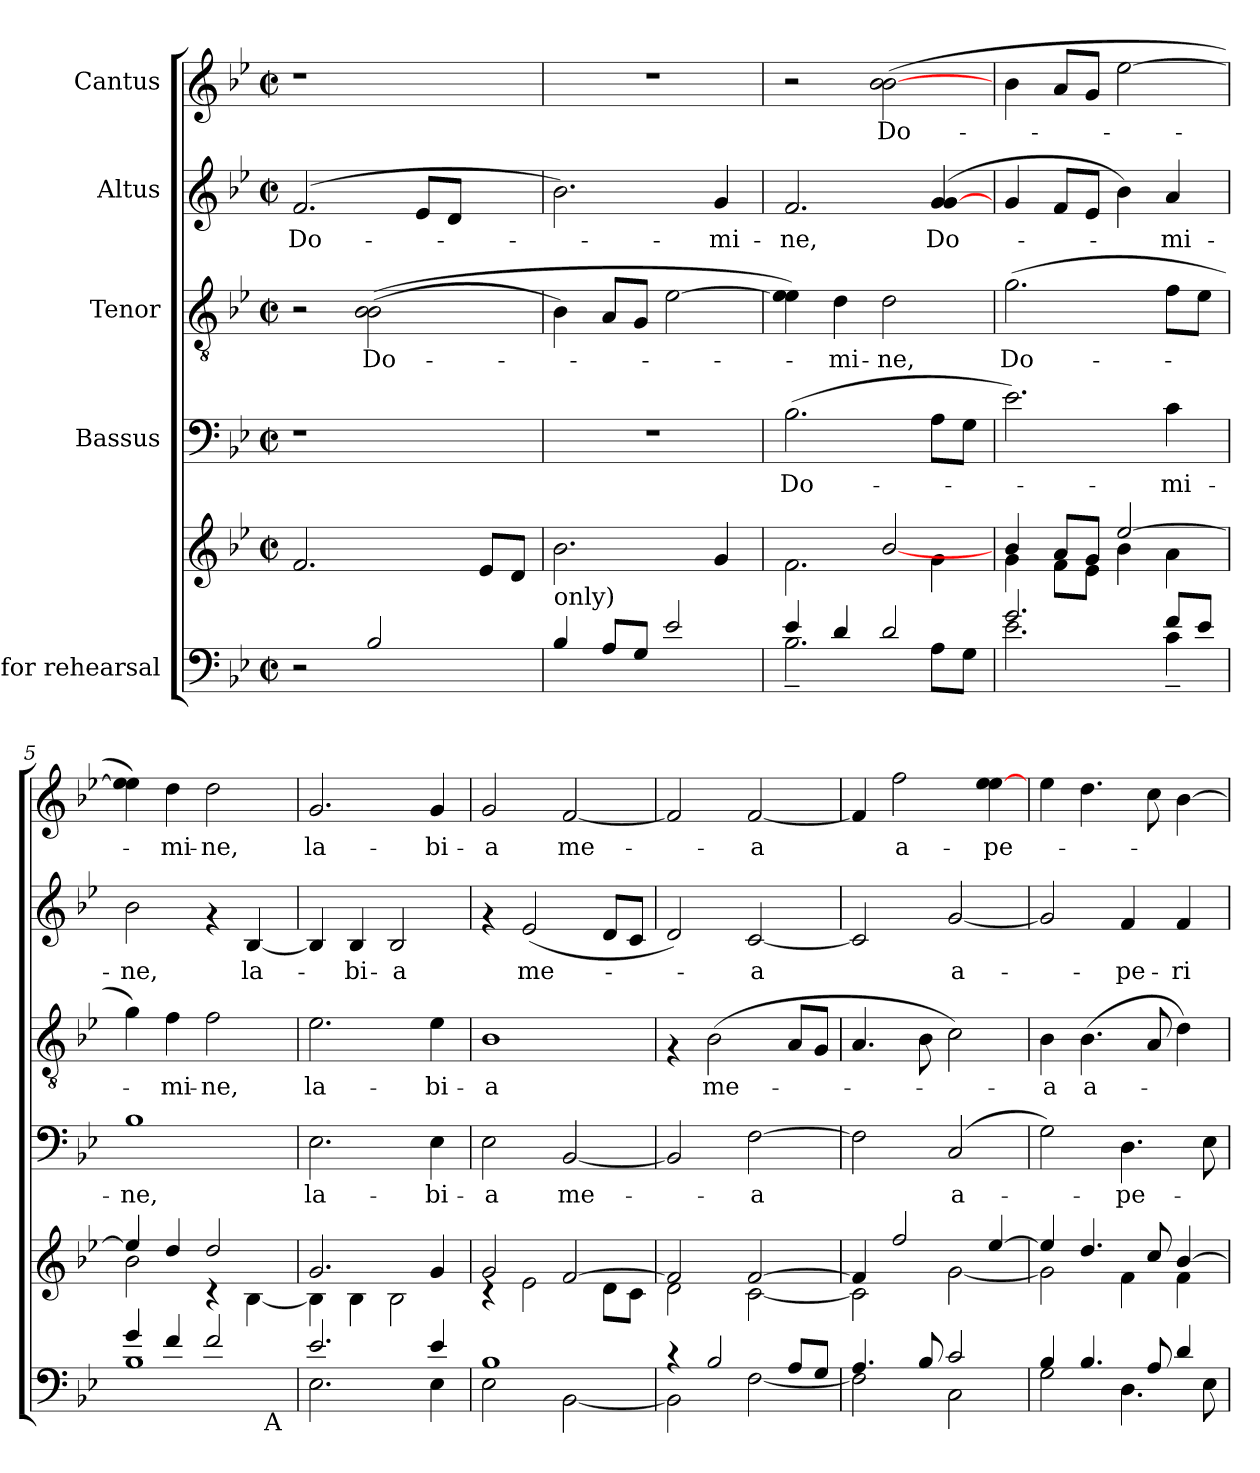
**kern	**kern	**kern	**text	**kern	**text	**kern	**text	**kern	**text
*part5	*part5	*part4	*part4	*part3	*part3	*part2	*part2	*part1	*part1
*staff6	*staff5	*staff4	*staff4	*staff3	*staff3	*staff2	*staff2	*staff1	*staff1
*I"(for rehearsal	*	*I"Bassus	*	*I"Tenor	*	*I"Altus	*	*I"Cantus	*
!!LO:PB:g=z
*clefF4	*clefG2	*clefF4	*	*clefGv2	*	*clefG2	*	*clefG2	*
*k[b-e-]	*k[b-e-]	*k[b-e-]	*	*k[b-e-]	*	*k[b-e-]	*	*k[b-e-]	*
*B-:	*B-:	*B-:	*	*B-:	*	*B-:	*	*B-:	*
*M2/2	*M2/2	*M2/2	*	*M2/2	*	*M2/2	*	*M2/2	*
*met(c|)	*met(c|)	*met(c|)	*	*met(c|)	*	*met(c|)	*	*met(c|)	*
=1	=1	=1	=1	=1	=1	=1	=1	=1	=1
!	!	!	!	!	!	!	!LO:LY:b	!	!
2r	2.f/	1r	.	2r	.	(>2.f/	Do-	1r	.
!	!	!	!	!	!LO:LY:b	!	!	!	!
2B-/	.	.	.	(>(>2B-\ 2B-\	Do-	.	.	.	.
.	4ryy	.	.	.	.	8e-/L	.	.	.
.	.	.	.	.	.	8d/J	.	.	.
4ryy	8e-/L	4ryy	.	4ryy	.	4ryy	.	4ryy	.
.	8d>/J	.	.	.	.	.	.	.	.
=2	=2	=2	=2	=2	=2	=2	=2	=2	=2
!	!LO:TX:b:t=only)	!	!	!	!	!	!	!	!
4B-/	2.b-\	1r	.	4B-\)	.	2.b-\)	.	1r	.
8A/L	.	.	.	8A/L	.	.	.	.	.
8G/J	.	.	.	8G/J	.	.	.	.	.
2e-/	.	.	.	[>2e-\	.	.	.	.	.
!	!	!	!	!	!	!	!LO:LY:b	!	!
.	4g/	.	.	.	.	4g/	-mi-	.	.
=3	=3	=3	=3	=3	=3	=3	=3	=3	=3
*^	*^	*	*	*	*	*	*	*	*
!	!	!	!	!	!LO:LY:b	!	!	!	!LO:LY:b	!	!
4e-/	2.B-~<\	2.f>\	2ryy	(>2.B-\	Do-	4e-\] 4e-\)	.	2.f/	-ne,	2r	.
!	!	!	!	!	!	!	!LO:LY:b	!	!	!	!
4d/	.	.	.	.	.	4d\	-mi-	.	.	.	.
!	!	!	!	!	!	!	!LO:LY:b	!	!	!	!LO:LY:b
2d/	.	.	[>2b-/	.	.	2d\	-ne,	.	.	(>2b-\ [>2b-\	Do-
!	!	!	!	!	!	!	!	!	!LO:LY:b	!	!
.	8A\L	4g\	.	8A\L	.	.	.	(>4g/ [<4g/	Do-	.	.
.	8G\J	.	.	8G\J	.	.	.	.	.	.	.
=4	=4	=4	=4	=4	=4	=4	=4	=4	=4	=4	=4
!	!	!	!	!	!	!	!LO:LY:b	!	!	!	!
2.g/	2.e-\	4b->/	4g\	2.e-\)	.	(>2.g\	Do-	4g/	.	4b->\	.
.	.	8a/L	8f\L	.	.	.	.	8f/L	.	8a/L	.
.	.	8g/J	8e-\J	.	.	.	.	8e-/J	.	8g/J	.
.	.	[>2ee-/	4b-\	.	.	.	.	4b-\)	.	[>2ee-\	.
!	!	!	!	!	!LO:LY:b	!	!	!	!LO:LY:b	!	!
8f/L	4c~<\	.	4a\	4c\	-mi-	8f\L	.	4a/	-mi-	.	.
8e-/J	.	.	.	.	.	8e-\J	.	.	.	.	.
=5	=5	=5	=5	=5	=5	=5	=5	=5	=5	=5	=5
!	!	!	!	!	!LO:LY:b	!	!	!	!LO:LY:b	!	!
*	*^	*	*	*	*	*	*	*	*	*	*
4g/	1B-	2ryy	4ee->/]	2b-\	1B-	-ne,	4g\)	.	2b-\	-ne,	4ee-\]> 4ee-\>)	.
!	!	!	!	!	!	!	!	!LO:LY:b	!	!	!	!LO:LY:b
4f/	.	.	4dd/	.	.	.	4f\	-mi-	.	.	4dd\	-mi-
!	!	!	!	!	!	!	!	!LO:LY:b	!	!	!	!LO:LY:b
2f/	.	4ryy	2dd/	4rB	.	.	2f\	-ne,	4rf	.	2dd\	-ne,
!	!	!	!	!	!	!	!	!	!	!LO:LY:b	!	!
.	.	16ryy	.	[<4B-\	.	.	.	.	[<4B-/	la-	.	.
!	!	!LO:TX:b:t=A	!	!	!	!	!	!	!	!	!	!
.	.	8.ryy	.	.	.	.	.	.	.	.	.	.
=6	=6	=6	=6	=6	=6	=6	=6	=6	=6	=6	=6	=6
!	!	!	!	!	!	!LO:LY:b	!	!LO:LY:b	!	!	!	!LO:LY:b
*	*v	*v	*	*	*	*	*	*	*	*	*	*
2.e-/	2.E-\	2.g/	4B-\]	2.E-\	la-	2.e-\	la-	4B-/]	.	2.g/	la-
!	!	!	!	!	!	!	!	!	!LO:LY:b	!	!
.	.	.	4B-\	.	.	.	.	4B-/	-bi-	.	.
!	!	!	!	!	!	!	!	!	!LO:LY:b	!	!
.	.	.	2B-\	.	.	.	.	2B-/	-a	.	.
!	!	!	!	!	!LO:LY:b	!	!LO:LY:b	!	!	!	!LO:LY:b
4e-/	4E-\	4g/	.	4E-\	-bi-	4e-\	-bi-	.	.	4g/	-bi-
!!LO:PB:g=z
=7	=7	=7	=7	=7	=7	=7	=7	=7	=7	=7	=7
!	!	!	!	!	!LO:LY:b	!	!LO:LY:b	!	!	!	!LO:LY:b
1B-	2E-\	2g/	4rB	2E-\	-a	1B-	-a	4rf	.	2g/	-a
!	!	!	!	!	!	!	!	!	!LO:LY:b	!	!
.	.	.	2e-\	.	.	.	.	(<2e-/	me-	.	.
!	!	!	!	!	!LO:LY:b	!	!	!	!	!	!LO:LY:b
.	[<2BB-\	[>2f/	.	[<2BB-/	me-	.	.	.	.	[<2f/	me-
.	.	.	8d\L	.	.	.	.	8d/L	.	.	.
.	.	.	8c\J	.	.	.	.	8c/J	.	.	.
=8	=8	=8	=8	=8	=8	=8	=8	=8	=8	=8	=8
4rc	2BB-\]	2f/]	2d\	2BB-/]	.	4rF	.	2d/)	.	2f/]	.
!	!	!	!	!	!	!	!LO:LY:b	!	!	!	!
2B-/	.	.	.	.	.	(>2B-\	me-	.	.	.	.
!	!	!	!	!	!LO:LY:b	!	!	!	!LO:LY:b	!	!LO:LY:b
.	[<2F\	[>2f/	[<2c\	[>2F\	-a	.	.	[<2c/	-a	[<2f/	-a
8A/L	.	.	.	.	.	8A/L	.	.	.	.	.
8G/J	.	.	.	.	.	8G/J	.	.	.	.	.
=9	=9	=9	=9	=9	=9	=9	=9	=9	=9	=9	=9
4.A/	2F\]	4f/]	2c\]	2F\]	.	4.A/	.	2c/]	.	4f/]	.
!	!	!	!	!	!	!	!	!	!	!	!LO:LY:b
.	.	2ff/	.	.	.	.	.	.	.	2ff\	a-
8B-/	.	.	.	.	.	8B-\	.	.	.	.	.
!	!	!	!	!	!LO:LY:b	!	!	!	!LO:LY:b	!	!
2c/	2C\	.	[<2g\	(>2C/	a-	2c\)	.	[<2g/	a-	.	.
!	!	!	!	!	!	!	!	!	!	!	!LO:LY:b
.	.	[>4ee-/	.	.	.	.	.	.	.	4ee-\ [>4ee-\	-pe-
=10	=10	=10	=10	=10	=10	=10	=10	=10	=10	=10	=10
!	!	!	!	!	!	!	!LO:LY:b	!	!	!	!
4B-/	2G\	4ee-/]	2g\]	2G\)	.	4B-\	-a	2g/]	.	4ee-\	.
!	!	!	!	!	!	!	!LO:LY:b	!	!	!	!
4.B-/	.	4.dd/	.	.	.	(>4.B-\	a-	.	.	4.dd\	.
!	!	!	!	!	!LO:LY:b	!	!	!	!LO:LY:b	!	!
.	4.D\	.	4f\	4.D\	-pe-	.	.	4f/	-pe-	.	.
8A/	.	8cc/	.	.	.	8A/	.	.	.	8cc\	.
!	!	!	!	!	!	!	!	!	!LO:LY:b	!	!
4d/	.	[>4b-/	4f\	.	.	4d\)	.	4f/	-ri-	[>4b-\	.
.	8E-\	.	.	8E-\	.	.	.	.	.	.	.
*v	*v	*	*	*	*	*	*	*	*	*	*
*	*v	*v	*	*	*	*	*	*	*	*
=	=	=	=	=	=	=	=	=	=
*-	*-	*-	*-	*-	*-	*-	*-	*-	*-
